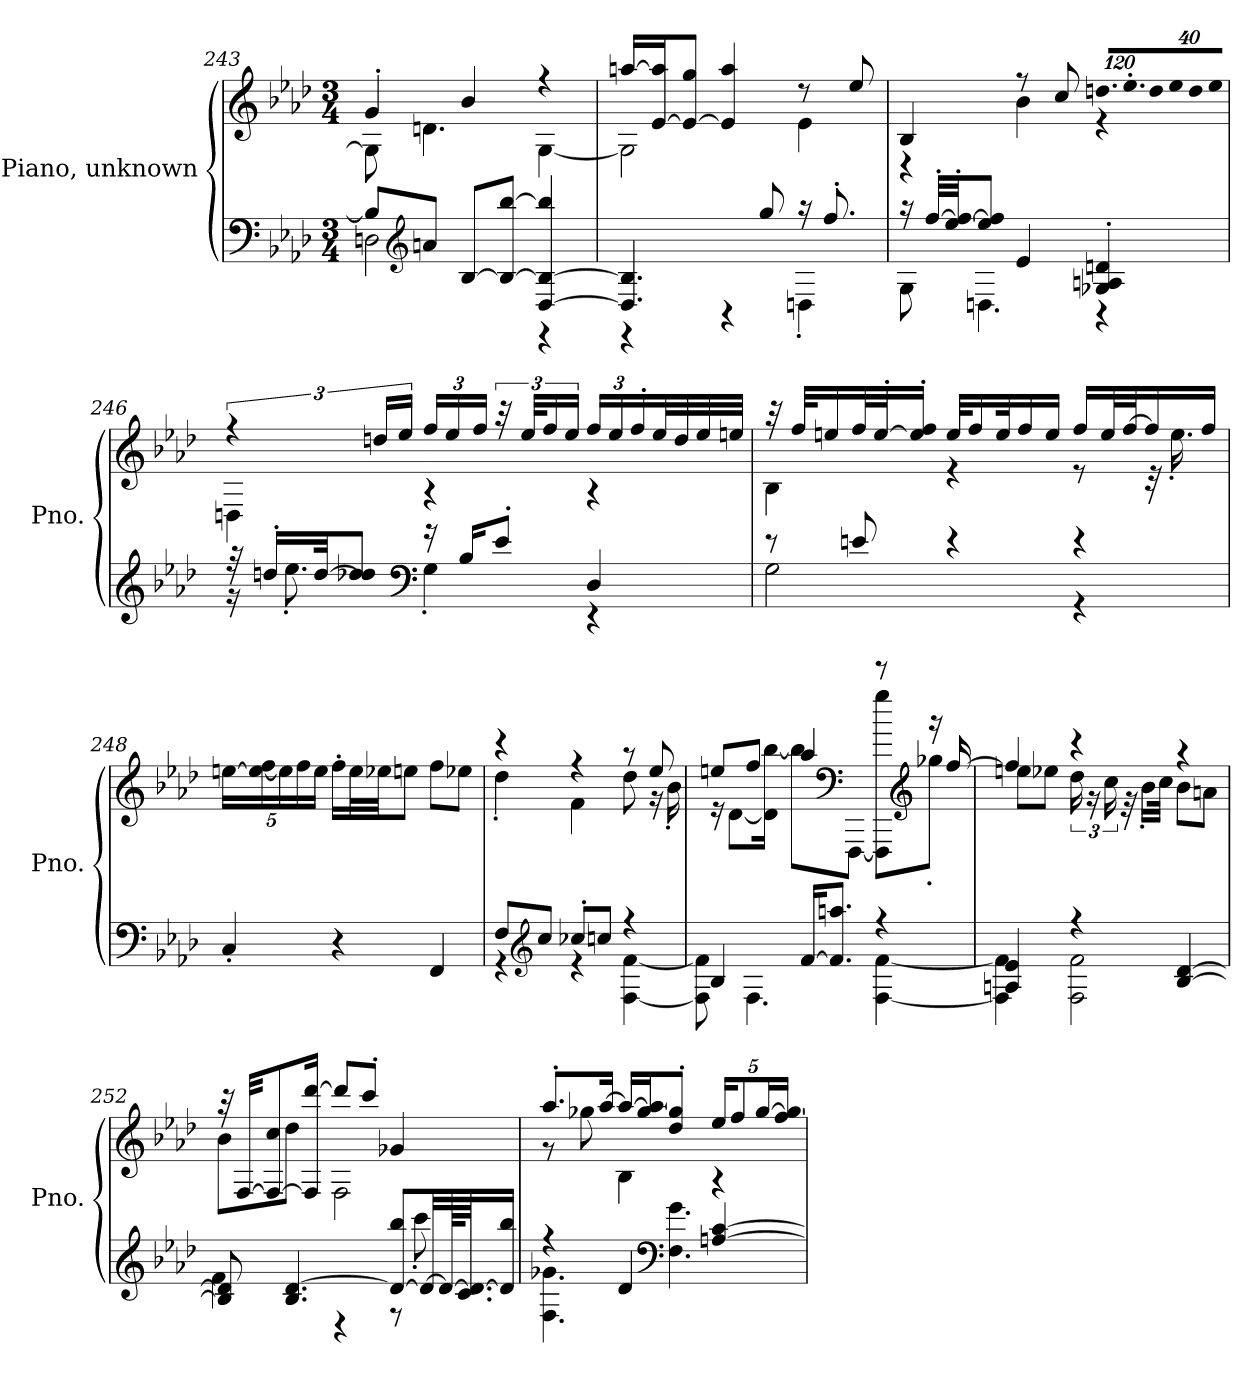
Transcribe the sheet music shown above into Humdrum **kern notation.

**kern	**kern
*part1	*part1
*staff2	*staff1
*I"Piano, unknown	*
*I'Pno.	*
!!LO:LB:g=z
*clefF4	*clefG2
*k[b-e-a-d-]	*k[b-e-a-d-]
*M3/4	*M3/4
=243	=243
*^	*^
8B-/L]	2Dn\	4g'/	8G\]
*clefG2	*	*	*
8an/J	.	.	4.dn\
[8B-/L	.	4b-/	.
8B-/_ [8bb-/J	.	.	.
[4D/ 4B-/_ 4bb-/]	4r	4r	[4G\
=244	=244	=244	=244
4.D/] 4.B-/]	4r	[16aan/LL	2G\]
.	.	[16e-/ 16aa/]J	.
.	.	8e-/_ 8gg/J	.
.	4r	4e-/] 4aa/	.
8gg/	.	.	.
16r	4Dn'\	8r	4e-\
8.ff'/	.	.	.
.	.	8ee-/	.
=245	=245	=245	=245
16r	8G\	4B-/	4r
[32ff'/LLL	.	.	.
[32ee-/' 32ff/_'JJ	.	.	.
8ee-/] 8ff/]J	4.Dn\	.	.
4e-/	.	8r	4b-\
.	.	8cc/	.
*	*	*Xbrackettup	*
!	!	!LO:N:vis=32.	!
4G-X/' 4An/' 4dn/'	4r	1920%103ddn/LLL	4r
!	!	!LO:N:vis=32.	!
.	.	1920%103ee-'/	.
!	!	!LO:N:vis=32	!
.	.	640%23dd/	.
!	!	!LO:N:vis=32	!
.	.	640%23ee-/	.
!	!	!LO:N:vis=32	!
.	.	640%23dd/	.
!	!	!LO:N:vis=32	!
.	.	640%23ee-/JJJ	.
960ryy	960ryy	.	960ryy
!!LO:LB:g=z	!!
=246	=246	=246	=246
*	*	*brackettup	*
32r	16r	6r	4Dn\
16ddn'/LL	.	.	.
.	8.ee-'\	.	.
[32dd/JK	.	.	.
8dd-X/ 8dd/]J	.	.	.
.	.	24ddn/LL	.
.	.	24ee-/JJ	.
*clefF4	*	*	*
*	*	*Xbrackettup	*
16r	4G'\	24ff/LL	4r
.	.	24ee-/	.
16B-/KL	.	.	.
.	.	24ff/JJ	.
*	*	*brackettup	*
8e-'/J	.	48r	.
.	.	48ee-/KLL	.
.	.	24ff/	.
.	.	24ee-/JJ	.
*	*	*Xbrackettup	*
4D-/	4r	24ff/LL	4r
.	.	24ee-/	.
.	.	24ff'/	.
.	.	32ee-/L	.
.	.	32dd/	.
.	.	32ee-/	.
.	.	32een/JJJ	.
=247	=247	=247	=247
8r	2G\	32r	4B-\
.	.	32ff/KLL	.
.	.	16een/	.
8en/	.	32ff/L	.
.	.	[32ee'/J	.
.	.	16ee/]' 16ff/'JJ	.
4r	.	32ee/KLL	4r
.	.	16ff/	.
.	.	32ee/K	.
.	.	16ff/	.
.	.	16ee/JJ	.
4r	4r	16ff/LL	8r
.	.	32ee/L	.
.	.	[32ff/J	.
.	.	16ff/]	32r
.	.	.	16.ee'\
.	.	16ff/JJ	.
*v	*v	*	*
*	*v	*v
!!LO:PB:g=z
=248	=248
4C'/	[20een\LL
.	20ee\_ 20ff\
.	20ee\]
.	20ff\
.	20ee\JJ
4r	16ff'\LL
.	32ee\L
.	32ee-X\JJ
.	8een\J
4FF/	8ff\L
.	8ee-X\J
=249	=249
*^	*^
8F/L	4r	4r	4dd-'\
*clefG2	*	*	*
8cc/J	.	.	.
8cc-X'/L	4r	4r	4f\
8ccn/J	.	.	.
4r	[4F\ [4f\	8r	8dd-\
.	.	8ee-/	16r
.	.	.	16b-'\
=250	=250	=250	=250
4B-/	8F\] 8f\]	8een/L	16r
.	.	.	[8d-\L
.	4.F\	8ff/J	.
.	.	.	16d-\] [16bb-\Jk
[16f/KL	.	4aa-/	8bb-\L]
8.f/] 8.aan/J	.	.	.
*	*	*clefF4	*
.	.	.	[8FFF\J
4r	[4F\ [4f\	8r	8FFF\] 8gg\L
*	*	*clefG2	*
.	.	16r	8gg-X'\J
.	.	[16ff/	.
!!LO:LB:g=z	!!
=251	=251	=251	=251
4An/ 4e-/	4F\] 4f\]	4ff/]	8een\L
.	.	.	8ee-X\J
*	*	*	*brackettup
4r	2F\ 2f\	4r	24dd-\
.	.	.	24r
.	.	.	24cc\
.	.	.	32r
.	.	.	16b-'\LL
.	.	.	32cc\JJk
[4B-/ [4d-/	.	4r	8b-\L
.	.	.	8an\J
=252	=252	=252	=252
8B-/] 8d-/]	4f\	32r	8b-\L
.	.	[32F/KKL	.
.	.	8F/_ 8cc/	.
4.B-/ [4.d-/	.	.	8dd-\J
.	.	16F/] [16ddd-/Jk	.
.	4r	8ddd-/L]	2F\
.	.	8ccc'/J	.
8d-/_ 8bb-/L	8r	4g-X/	.
32d-/LL_	8ccc'\	.	.
128d-/KL_	.	.	.
64.c/ 64.d-/_JJ	.	.	.
16d-/] 16bb-/JJ	.	.	.
!!LO:LB:g=z	!!
=253	=253	=253	=253
4r	4.F\ 4.g-X\	8.aa-'/L	8r
.	.	.	8gg-X\
.	.	[16aa-/Jk	.
4d-/	.	16aa-/LL_	4B-\
.	.	[16gg-/ 16aa-/]J	.
*clefF4	*	*	*
.	4.F\ 4.g-\	8dd-/' 8gg-/]'J	.
*	*	*Xbrackettup	*
[4An/ [4c/	.	20ee-/KL	4r
.	.	10ff/	.
.	.	[20gg-/L	.
.	.	[20ff/ 20gg-/]JJ	.
*v	*v	*	*
*	*v	*v
=	=
*-	*-
